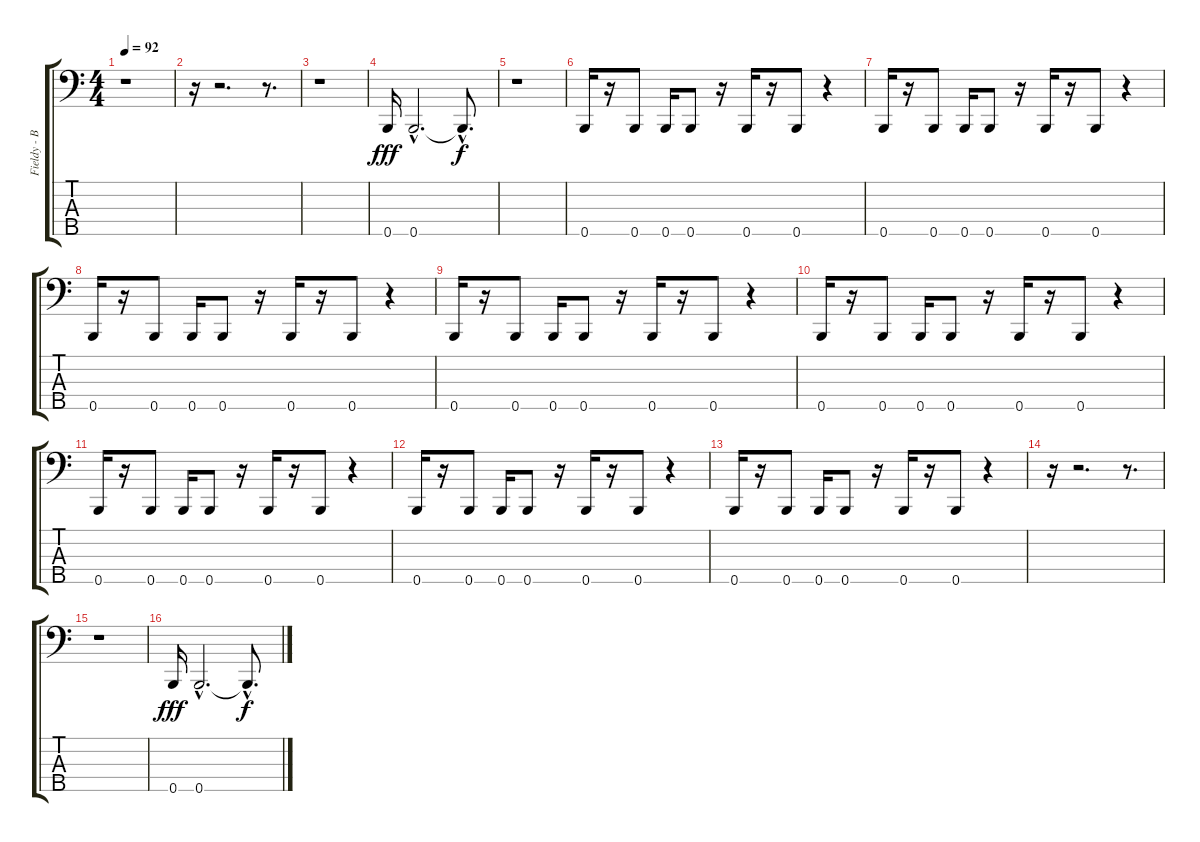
\track ("Fieldy - Bass" "Fieldy - B") {instrument slapbass1}
\staff {score tabs}
\tuning (G2 D2 A1 E1 B0) {hide}
\ts (4 4)
\tempo 92
\clef f4
\ks c
r.1{dy f} |
r.16 r.2{d} r.8{d} |
r.1 |
0.5.16{dy fff} 0.5{hac}.2{d} 0.5{hac t}.8{d dy f} |
r.1 |
0.5.16{instrument slapbass1} r.16 0.5.8 0.5.16 0.5.8 r.16 0.5.16 r.16 0.5.8 r.4 |
0.5.16 r.16 0.5.8 0.5.16 0.5.8 r.16 0.5.16 r.16 0.5.8 r.4 |
0.5.16 r.16 0.5.8 0.5.16 0.5.8 r.16 0.5.16 r.16 0.5.8 r.4 |
0.5.16 r.16 0.5.8 0.5.16 0.5.8 r.16 0.5.16 r.16 0.5.8 r.4 |
0.5.16{instrument slapbass1} r.16 0.5.8 0.5.16 0.5.8 r.16 0.5.16 r.16 0.5.8 r.4 |
0.5.16 r.16 0.5.8 0.5.16 0.5.8 r.16 0.5.16 r.16 0.5.8 r.4 |
0.5.16 r.16 0.5.8 0.5.16 0.5.8 r.16 0.5.16 r.16 0.5.8 r.4 |
0.5.16 r.16 0.5.8 0.5.16 0.5.8 r.16 0.5.16 r.16 0.5.8 r.4 |
r.16 r.2{d} r.8{d} |
r.1 |
0.5.16{dy fff} 0.5{hac}.2{d} 0.5{hac t}.8{d dy f}
